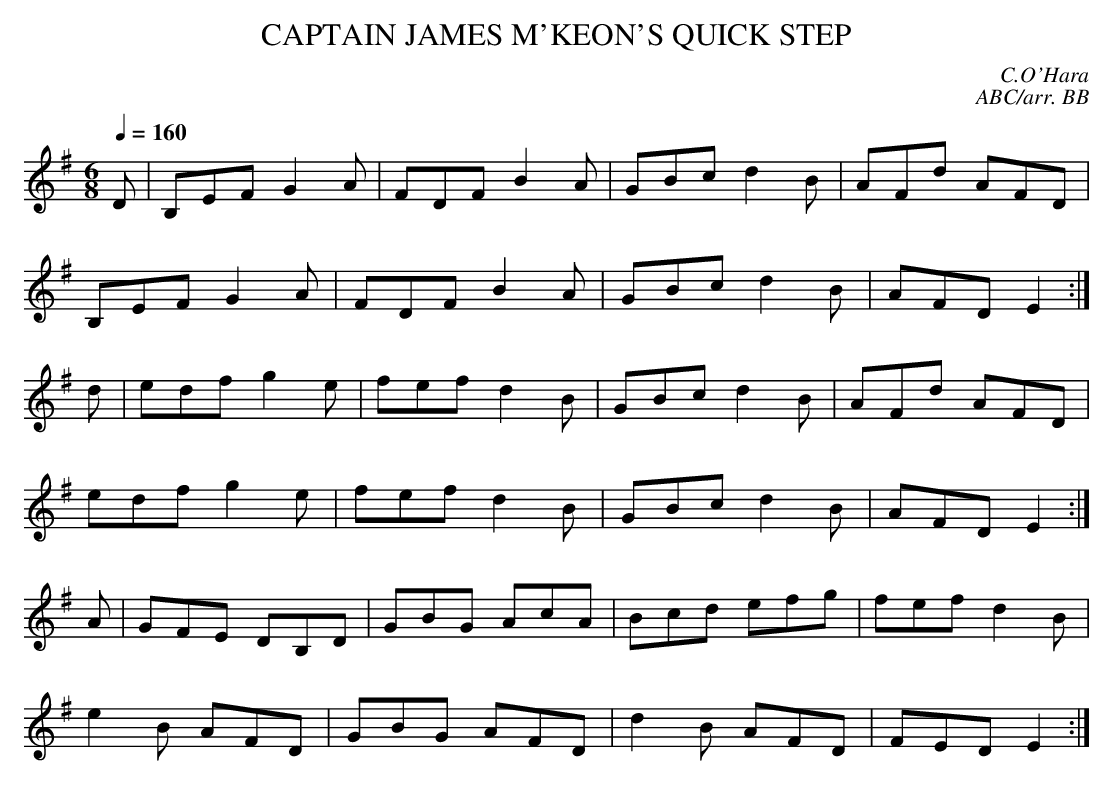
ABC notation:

X:1
T:CAPTAIN JAMES M'KEON'S QUICK STEP
C:C.O'Hara
he commanded, when bombarded by the enemy on the frontiers."
The Fort was Fort Niagara (which M'keon, in charge of the 3rd
US Artillery Regiment, actually did not command). The engagement
- which was won by the British - took place in July 1812.
C:ABC/arr. BB
L:1/8
M:6/8
Q:1/4=160
K:Em % source key = Am
D|B,EF G2A|FDF B2A|GBc d2B|AFd AFD|
B,EF G2A|FDF B2A|GBc d2B|AFD E2 :|
d|edf g2e|fef d2B|GBc d2B|AFd AFD|
edf g2e|fef d2B|GBc d2B|AFD E2 :|
A|GFE DB,D|GBG AcA|Bcd efg|fef d2B|
e2B AFD|GBG AFD|d2B AFD|FED E2 :|
